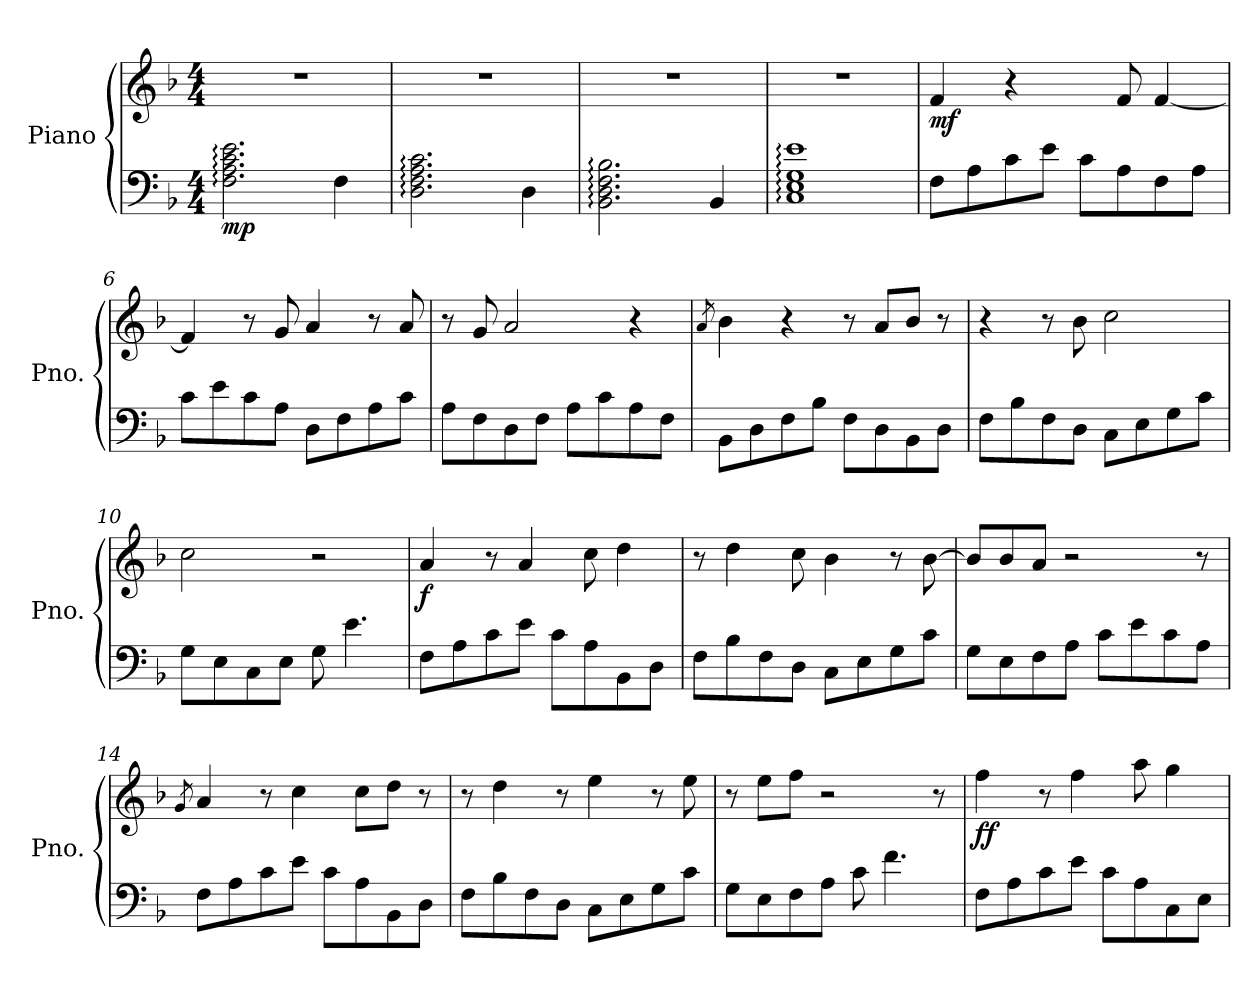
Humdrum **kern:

**kern	**kern	**dynam
*part1	*part1	*part1
*staff2	*staff1	*staff1/2
*I"Piano	*	*
*I'Pno.	*	*
*clefF4	*clefG2	*
*k[b-]	*k[b-]	*
*M4/4	*M4/4	*
*MM110	*MM110	*
=1	=1	=1
!	!	!LO:DY:b=2
2.F\: 2.A\: 2.c\: 2.e\:	1r	mp
4F\	.	.
=2	=2	=2
2.D\: 2.F\: 2.A\: 2.c\:	1r	.
4D\	.	.
=3	=3	=3
2.BB-\: 2.D\: 2.F\: 2.B-\:	1r	.
4BB-/	.	.
=4	=4	=4
1C: 1E: 1G: 1e:	1r	.
=5	=5	=5
!	!	!LO:DY:b
8F\L	4f/	mf
8A\	.	.
8c\	4r	.
8e\J	.	.
8c\L	8ryy	.
8A\	8f/	.
8F\	[4f/	.
8A\J	.	.
=6	=6	=6
8c\L	4f/]	.
8e\	.	.
8c\	8r	.
8A\J	8g/	.
8D\L	4a/	.
8F\	.	.
8A\	8r	.
8c\J	8a/	.
=7	=7	=7
8A\L	8r	.
8F\	8g/	.
8D\	2a/	.
8F\J	.	.
8A\L	.	.
8c\	.	.
8A\	4r	.
8F\J	.	.
!!LO:LB:g=z
=8	=8	=8
.	8qa/	.
8BB-\L	4b-\	.
8D\	.	.
8F\	4r	.
8B-\J	.	.
8F\L	8r	.
8D\	8a/L	.
8BB-\	8b-/J	.
8D\J	8r	.
=9	=9	=9
8F\L	4r	.
8B-\	.	.
8F\	8r	.
8D\J	8b-\	.
8C\L	2cc\	.
8E\	.	.
8G\	.	.
8c\J	.	.
=10	=10	=10
8G\L	2cc\	.
8E\	.	.
8C\	.	.
8E\J	.	.
8G\	2r	.
4.e\	.	.
=11	=11	=11
!	!	!LO:DY:b
8F\L	4a/	f
8A\	.	.
8c\	8r	.
8e\J	4a/	.
8c\L	.	.
8A\	8cc\	.
8BB-\	4dd\	.
8D\J	.	.
=12	=12	=12
8F\L	8r	.
8B-\	4dd\	.
8F\	.	.
8D\J	8cc\	.
8C\L	4b-\	.
8E\	.	.
8G\	8r	.
8c\J	[8b-\	.
!!LO:LB:g=z
=13	=13	=13
8G\L	8b-/L]	.
8E\	8b-/	.
8F\	8a/J	.
8A\J	2r	.
8c\L	.	.
8e\	.	.
8c\	.	.
8A\J	8r	.
=14	=14	=14
.	8qg/	.
8F\L	4a/	.
8A\	.	.
8c\	8r	.
8e\J	4cc\	.
8c\L	.	.
8A\	8cc\L	.
8BB-\	8dd\J	.
8D\J	8r	.
=15	=15	=15
8F\L	8r	.
8B-\	4dd\	.
8F\	.	.
8D\J	8r	.
8C\L	4ee\	.
8E\	.	.
8G\	8r	.
8c\J	8ee\	.
=16	=16	=16
8G\L	8r	.
8E\	8ee\L	.
8F\	8ff\J	.
8A\J	2r	.
8c\	.	.
4.f\	.	.
.	8r	.
=17	=17	=17
!	!	!LO:DY:b
8F\L	4ff\	ff
8A\	.	.
8c\	8r	.
8e\J	4ff\	.
8c\L	.	.
8A\	8aa\	.
8C\	4gg\	.
8E\J	.	.
=	=	=
*-	*-	*-
